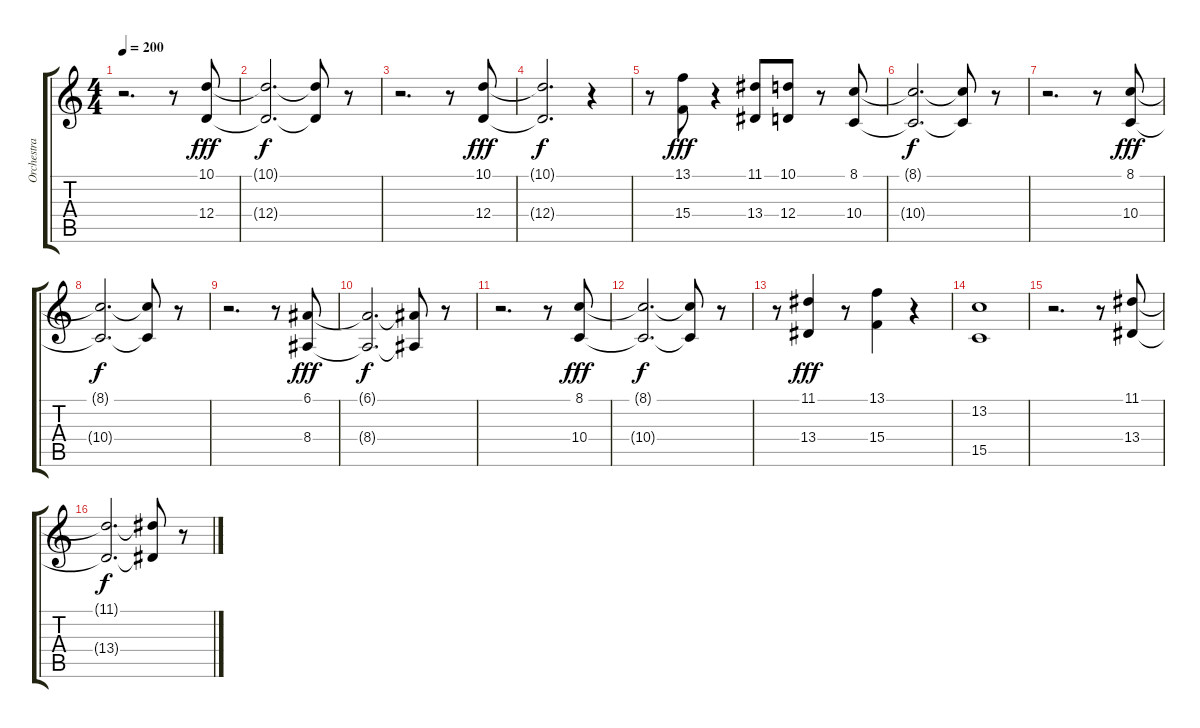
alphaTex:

\track ("Orchestra Hit" "Orchestra ") {instrument orchestrahit}
\staff {score tabs}
\tuning (E4 B3 G3 D3 A2 E2) {hide}
\ts (4 4)
\tempo 200
\clef g2
\ks c
r.2{d dy f} r.8 (10.1 12.4).8{dy fff} |
(10.1{t} 12.4{t}).2{d dy f} (10.1{t} 12.4{t}).8 r.8 |
r.2{d} r.8 (10.1 12.4).8{dy fff} |
(10.1{t} 12.4{t}).2{d dy f} r.4 |
r.8 (13.1 15.4).8{dy fff} r.4 (11.1 13.4).8 (10.1 12.4).8 r.8 (8.1 10.4).8 |
(8.1{t} 10.4{t}).2{d dy f} (8.1{t} 10.4{t}).8 r.8 |
r.2{d} r.8 (8.1 10.4).8{dy fff} |
(8.1{t} 10.4{t}).2{d dy f} (8.1{t} 10.4{t}).8 r.8 |
r.2{d} r.8 (6.1 8.4).8{dy fff} |
(6.1{t} 8.4{t}).2{d dy f} (6.1{t} 8.4{t}).8 r.8 |
r.2{d} r.8 (8.1 10.4).8{dy fff} |
(8.1{t} 10.4{t}).2{d dy f} (8.1{t} 10.4{t}).8 r.8 |
r.8 (11.1 13.4).4{dy fff} r.8 (13.1 15.4).4 r.4 |
(13.2 15.5).1 |
r.2{d} r.8 (11.1 13.4).8 |
(11.1{t} 13.4{t}).2{d dy f} (11.1{t} 13.4{t}).8 r.8
